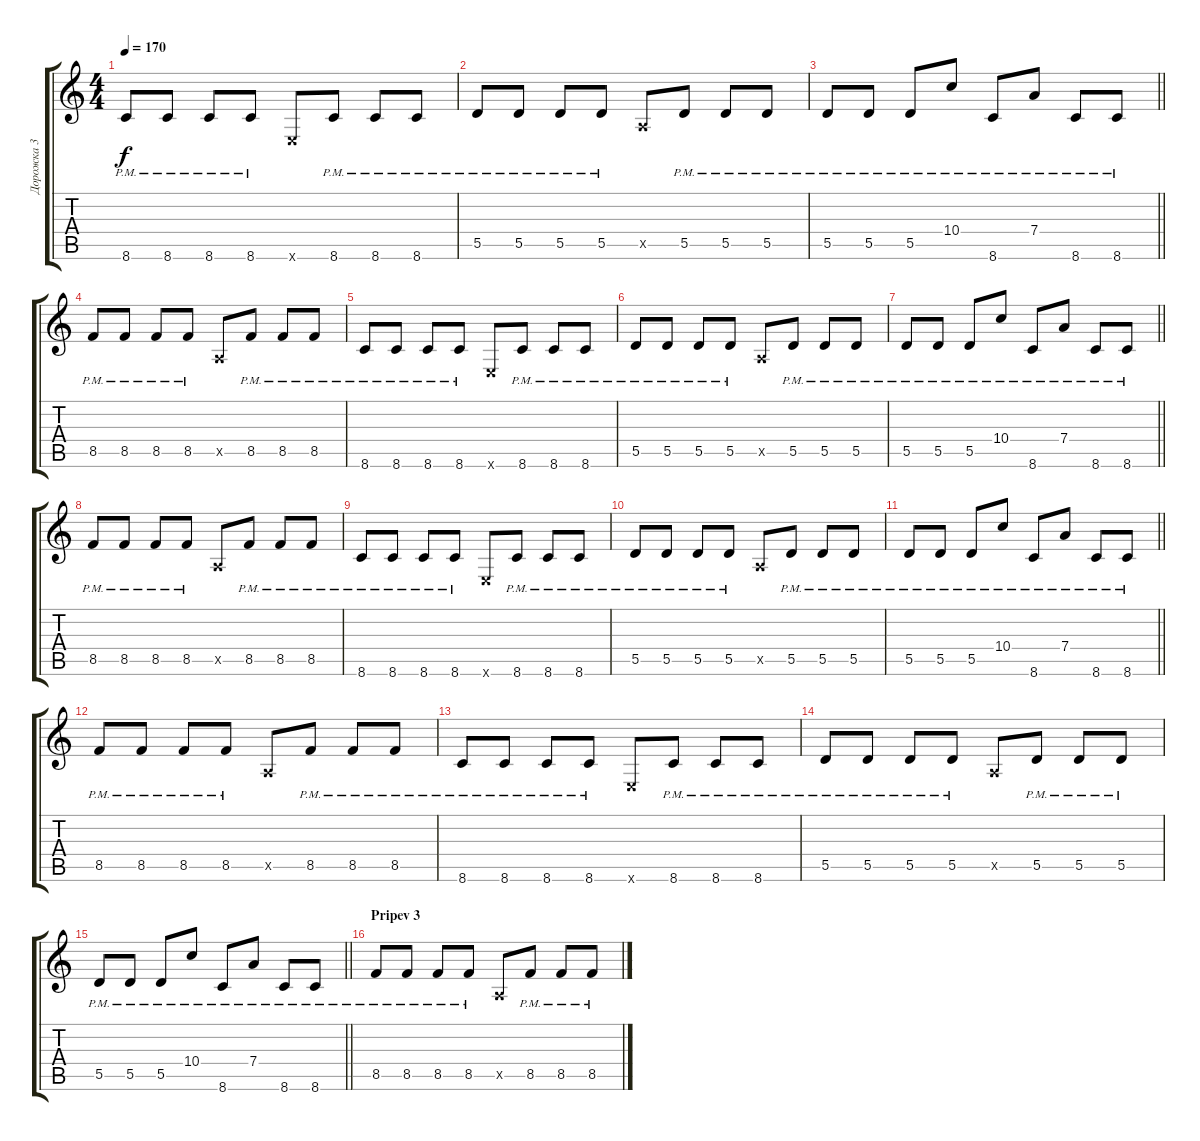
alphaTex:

\track ("Дорожка 3" "Дорожка 3") {instrument acousticguitarsteel}
\staff {score tabs}
\tuning (E4 B3 G3 D3 A2 E2) {hide}
\ts (4 4)
\tempo 170
\clef g2
\ks c
8.6{pm}.8{dy f} 8.6{pm}.8 8.6{pm}.8 8.6{pm}.8 0.6{x}.8 8.6{pm}.8 8.6{pm}.8 8.6{pm}.8 |
5.5{pm}.8 5.5{pm}.8 5.5{pm}.8 5.5{pm}.8 0.5{x}.8 5.5{pm}.8 5.5{pm}.8 5.5{pm}.8 |
\barLineRight lightlight
5.5{pm}.8 5.5{pm}.8 5.5{pm}.8 10.4{pm}.8 8.6{pm}.8 7.4{pm}.8 8.6{pm}.8 8.6{pm}.8 |
8.5{pm}.8 8.5{pm}.8 8.5{pm}.8 8.5{pm}.8 0.5{x}.8 8.5{pm}.8 8.5{pm}.8 8.5{pm}.8 |
8.6{pm}.8 8.6{pm}.8 8.6{pm}.8 8.6{pm}.8 0.6{x}.8 8.6{pm}.8 8.6{pm}.8 8.6{pm}.8 |
5.5{pm}.8 5.5{pm}.8 5.5{pm}.8 5.5{pm}.8 0.5{x}.8 5.5{pm}.8 5.5{pm}.8 5.5{pm}.8 |
\barLineRight lightlight
5.5{pm}.8 5.5{pm}.8 5.5{pm}.8 10.4{pm}.8 8.6{pm}.8 7.4{pm}.8 8.6{pm}.8 8.6{pm}.8 |
8.5{pm}.8 8.5{pm}.8 8.5{pm}.8 8.5{pm}.8 0.5{x}.8 8.5{pm}.8 8.5{pm}.8 8.5{pm}.8 |
8.6{pm}.8 8.6{pm}.8 8.6{pm}.8 8.6{pm}.8 0.6{x}.8 8.6{pm}.8 8.6{pm}.8 8.6{pm}.8 |
5.5{pm}.8 5.5{pm}.8 5.5{pm}.8 5.5{pm}.8 0.5{x}.8 5.5{pm}.8 5.5{pm}.8 5.5{pm}.8 |
\barLineRight lightlight
5.5{pm}.8 5.5{pm}.8 5.5{pm}.8 10.4{pm}.8 8.6{pm}.8 7.4{pm}.8 8.6{pm}.8 8.6{pm}.8 |
8.5{pm}.8 8.5{pm}.8 8.5{pm}.8 8.5{pm}.8 0.5{x}.8 8.5{pm}.8 8.5{pm}.8 8.5{pm}.8 |
8.6{pm}.8 8.6{pm}.8 8.6{pm}.8 8.6{pm}.8 0.6{x}.8 8.6{pm}.8 8.6{pm}.8 8.6{pm}.8 |
5.5{pm}.8 5.5{pm}.8 5.5{pm}.8 5.5{pm}.8 0.5{x}.8 5.5{pm}.8 5.5{pm}.8 5.5{pm}.8 |
\barLineRight lightlight
5.5{pm}.8 5.5{pm}.8 5.5{pm}.8 10.4{pm}.8 8.6{pm}.8 7.4{pm}.8 8.6{pm}.8 8.6{pm}.8 |
\section ("" "Pripev 3")
8.5{pm}.8 8.5{pm}.8 8.5{pm}.8 8.5{pm}.8 0.5{x}.8 8.5{pm}.8 8.5{pm}.8 8.5{pm}.8
